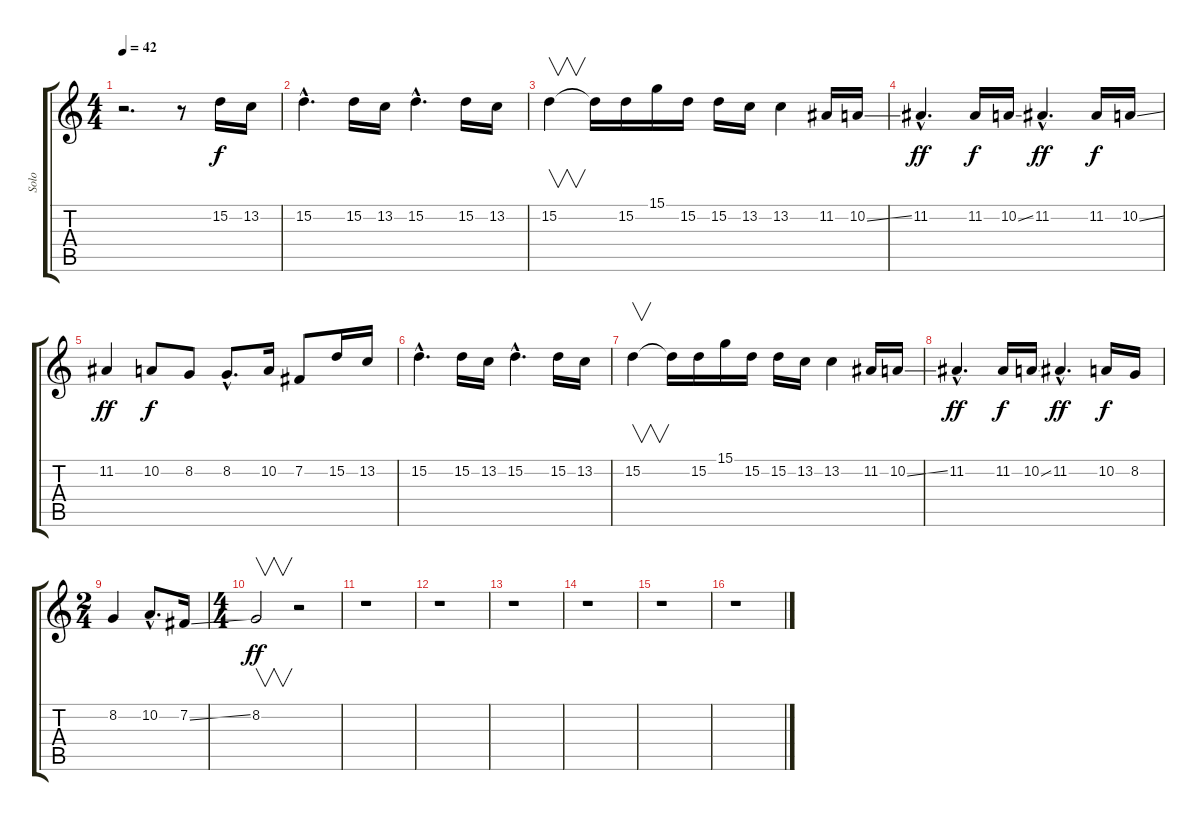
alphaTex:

\track ("Solo" "Solo") {instrument oboe}
\staff {score tabs}
\tuning (E4 B3 G3 D3 A2 E2) {hide}
\ts (4 4)
\tempo 42
\clef g2
\ks c
r.2{d dy f} r.8 15.2.16 13.2.16 |
15.2{hac}.4{d} 15.2.16 13.2.16 15.2{hac}.4{d} 15.2.16 13.2.16 |
15.2.4{v} 15.2{t}.16 15.2.16 15.1.16 15.2.16 15.2.16 13.2.16 13.2.4 11.2.16 10.2{ss}.16 |
11.2{hac}.4{d dy ff} 11.2.16{dy f} 10.2{ss}.16 11.2{hac}.4{d dy ff} 11.2.16{dy f} 10.2{ss}.16 |
11.2.4{dy ff} 10.2.8{dy f} 8.2.8 8.2{hac}.8{d} 10.2.16 7.2.8 15.2.16 13.2.16 |
15.2{hac}.4{d} 15.2.16 13.2.16 15.2{hac}.4{d} 15.2.16 13.2.16 |
15.2.4{v} 15.2{t}.16 15.2.16 15.1.16 15.2.16 15.2.16 13.2.16 13.2.4 11.2.16 10.2{ss}.16 |
11.2{hac}.4{d dy ff} 11.2.16{dy f} 10.2{ss}.16 11.2{hac}.4{d dy ff} 10.2.16{dy f} 8.2.16 |
\ts (2 4)
8.2.4 10.2{hac}.8{d} 7.2{ss}.16 |
\ts (4 4)
8.2.2{v dy ff} r.2 |
r.1 |
r.1 |
r.1 |
r.1 |
r.1 |
r.1
